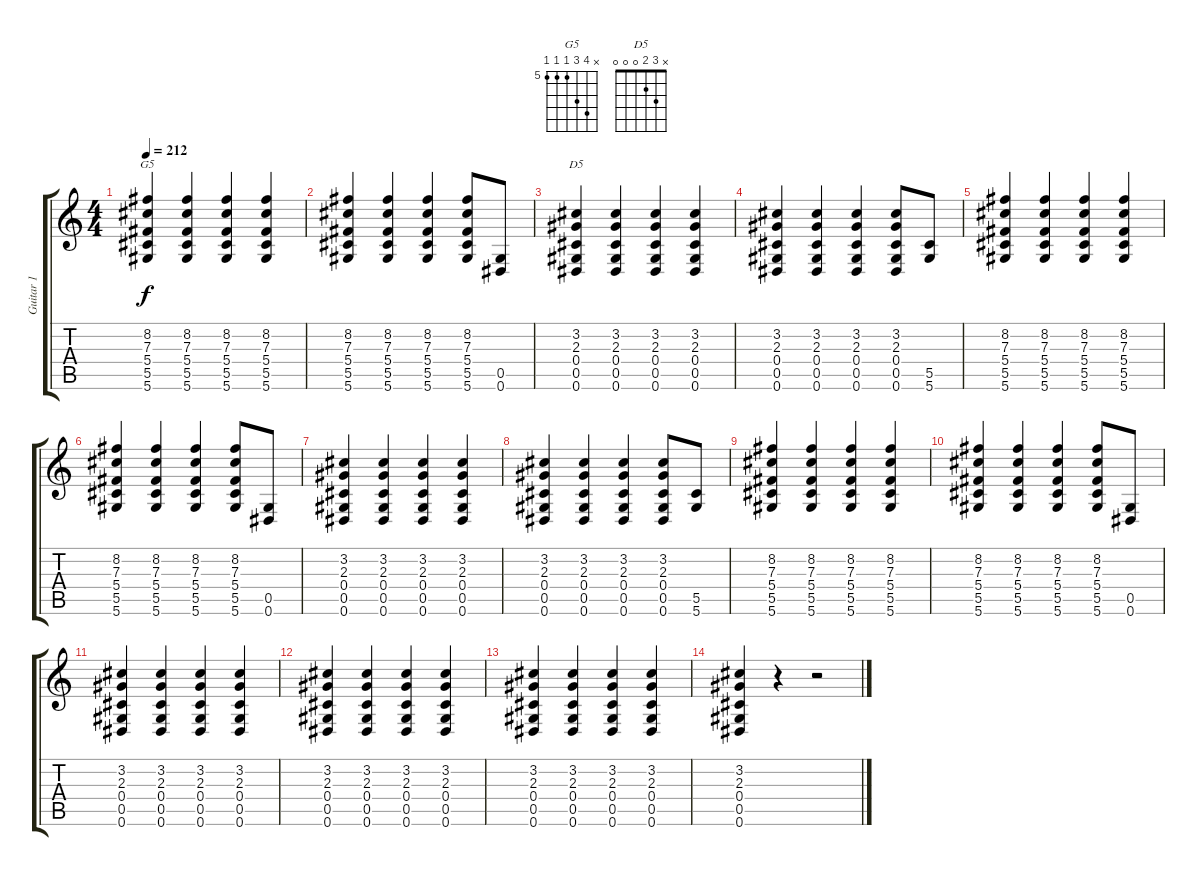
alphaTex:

\track ("Guitar 1" "Guitar 1") {instrument distortionguitar}
\staff {score tabs}
\tuning (Db4 Bb3 Gb3 Db3 Ab2 Eb2) {hide}
\chord ("G5" x 8 7 5 5 5) {firstfret 5}
\chord ("D5" x 3 2 0 0 0)
\ts (4 4)
\tempo 212
\clef g2
\ks c
(8.2 7.3 5.4 5.5 5.6).4{ch "G5" dy f} (8.2 7.3 5.4 5.5 5.6).4 (8.2 7.3 5.4 5.5 5.6).4 (8.2 7.3 5.4 5.5 5.6).4 |
(8.2 7.3 5.4 5.5 5.6).4 (8.2 7.3 5.4 5.5 5.6).4 (8.2 7.3 5.4 5.5 5.6).4 (8.2 7.3 5.4 5.5 5.6).8 (0.5 0.6).8 |
(3.2 2.3 0.4 0.5 0.6).4{ch "D5"} (3.2 2.3 0.4 0.5 0.6).4 (3.2 2.3 0.4 0.5 0.6).4 (3.2 2.3 0.4 0.5 0.6).4 |
(3.2 2.3 0.4 0.5 0.6).4 (3.2 2.3 0.4 0.5 0.6).4 (3.2 2.3 0.4 0.5 0.6).4 (3.2 2.3 0.4 0.5 0.6).8 (5.5 5.6).8 |
(8.2 7.3 5.4 5.5 5.6).4 (8.2 7.3 5.4 5.5 5.6).4 (8.2 7.3 5.4 5.5 5.6).4 (8.2 7.3 5.4 5.5 5.6).4 |
(8.2 7.3 5.4 5.5 5.6).4 (8.2 7.3 5.4 5.5 5.6).4 (8.2 7.3 5.4 5.5 5.6).4 (8.2 7.3 5.4 5.5 5.6).8 (0.5 0.6).8 |
(3.2 2.3 0.4 0.5 0.6).4 (3.2 2.3 0.4 0.5 0.6).4 (3.2 2.3 0.4 0.5 0.6).4 (3.2 2.3 0.4 0.5 0.6).4 |
(3.2 2.3 0.4 0.5 0.6).4 (3.2 2.3 0.4 0.5 0.6).4 (3.2 2.3 0.4 0.5 0.6).4 (3.2 2.3 0.4 0.5 0.6).8 (5.5 5.6).8 |
(8.2 7.3 5.4 5.5 5.6).4 (8.2 7.3 5.4 5.5 5.6).4 (8.2 7.3 5.4 5.5 5.6).4 (8.2 7.3 5.4 5.5 5.6).4 |
(8.2 7.3 5.4 5.5 5.6).4 (8.2 7.3 5.4 5.5 5.6).4 (8.2 7.3 5.4 5.5 5.6).4 (8.2 7.3 5.4 5.5 5.6).8 (0.5 0.6).8 |
(3.2 2.3 0.4 0.5 0.6).4 (3.2 2.3 0.4 0.5 0.6).4 (3.2 2.3 0.4 0.5 0.6).4 (3.2 2.3 0.4 0.5 0.6).4 |
(3.2 2.3 0.4 0.5 0.6).4 (3.2 2.3 0.4 0.5 0.6).4 (3.2 2.3 0.4 0.5 0.6).4 (3.2 2.3 0.4 0.5 0.6).4 |
(3.2 2.3 0.4 0.5 0.6).4 (3.2 2.3 0.4 0.5 0.6).4 (3.2 2.3 0.4 0.5 0.6).4 (3.2 2.3 0.4 0.5 0.6).4 |
(3.2 2.3 0.4 0.5 0.6).4 r.4 r.2
